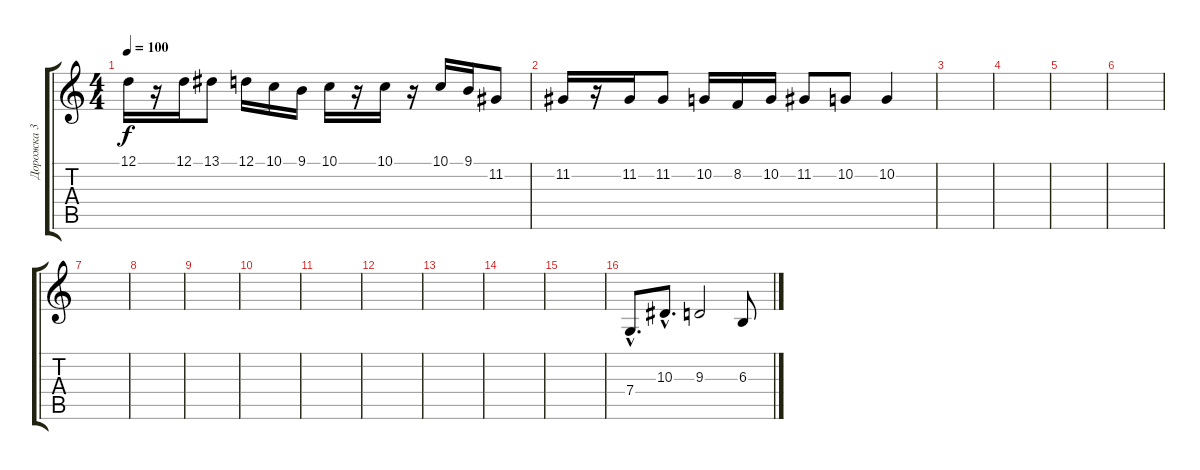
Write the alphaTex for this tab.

\track ("Дорожка 3" "Дорожка 3") {instrument sitar}
\staff {score tabs}
\tuning (D4 A3 F3 C3 G2 D2) {hide}
\ts (4 4)
\tempo 100
\clef g2
\ks c
12.1.16{dy f} r.16 12.1.16 13.1.8 12.1.16 10.1.16 9.1.16 10.1.16 r.16 10.1.16 r.16 10.1.16 9.1.16 11.2.8 |
11.2.16 r.16 11.2.16 11.2.8 10.2.16 8.2.16 10.2.16 11.2.8 10.2.8 10.2.4 |
|
|
|
|
|
|
|
|
|
|
|
|
|
7.4{hac}.8{d} 10.3{hac}.8{d} 9.3.2 6.3.8
